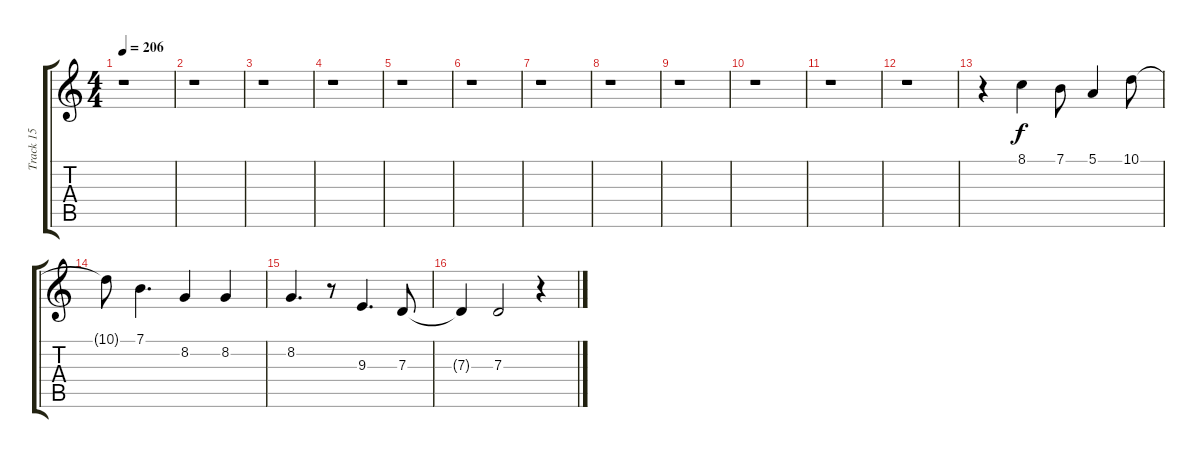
\track ("Track 15" "Track 15") {instrument pad4choir}
\staff {score tabs}
\tuning (E4 B3 G3 D3 A2 E2) {hide}
\ts (4 4)
\tempo 206
\clef g2
\ks c
r.1{dy f} |
r.1 |
r.1 |
r.1 |
r.1 |
r.1 |
r.1 |
r.1 |
r.1 |
r.1 |
r.1 |
r.1 |
r.4 8.1.4 7.1.8 5.1.4 10.1.8 |
10.1{t}.8 7.1.4{d} 8.2.4 8.2.4 |
8.2.4{d} r.8 9.3.4{d} 7.3.8 |
7.3{t}.4 7.3.2 r.4
